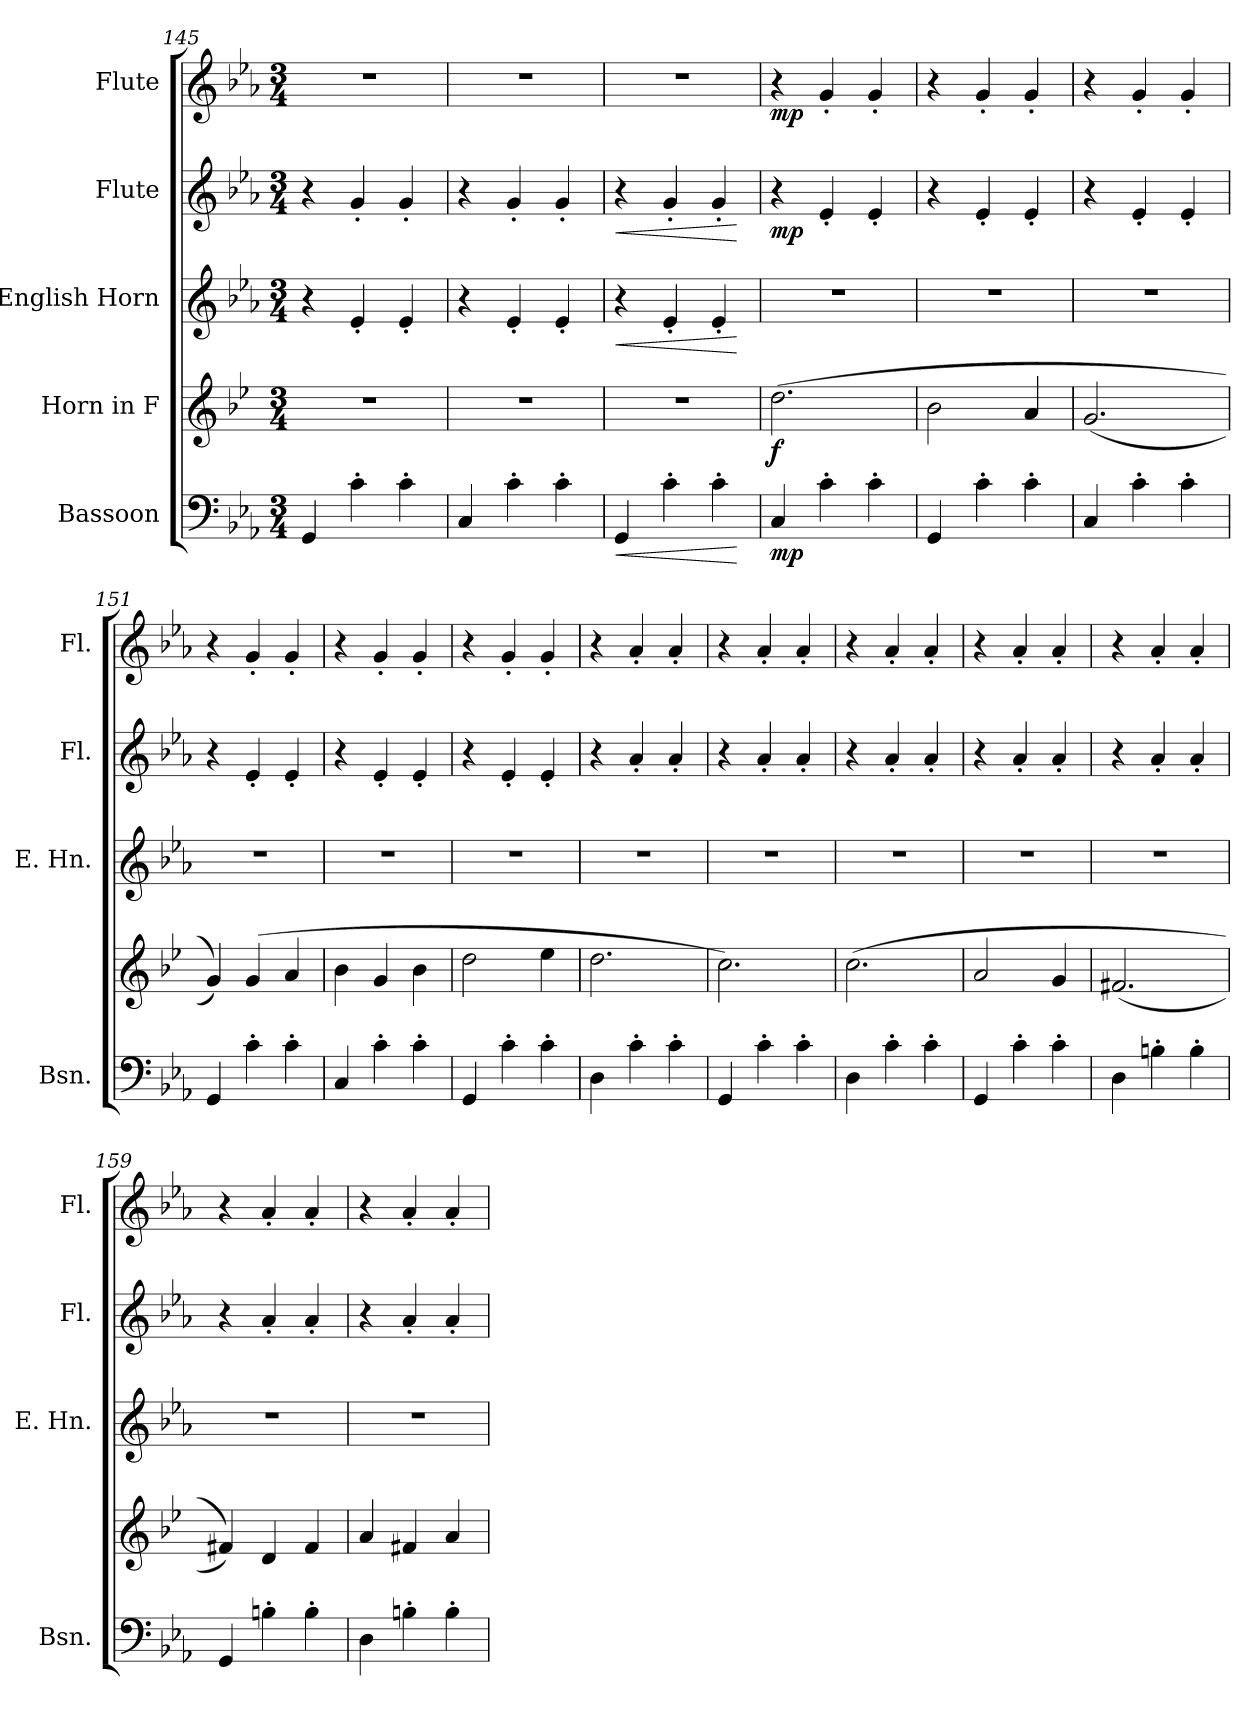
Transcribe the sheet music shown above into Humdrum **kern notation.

**kern	**dynam	**kern	**dynam	**kern	**dynam	**kern	**dynam	**kern	**dynam
*part5	*part5	*part4	*part4	*part3	*part3	*part2	*part2	*part1	*part1
*staff5	*staff5	*staff4	*staff4	*staff3	*staff3	*staff2	*staff2	*staff1	*staff1
*I"Bassoon	*	*I"Horn in F	*	*I"English Horn	*	*I"Flute	*	*I"Flute	*
*I'Bsn.	*	*	*	*I'E. Hn.	*	*I'Fl.	*	*I'Fl.	*
*clefF4	*	*clefG2	*	*clefG2	*	*clefG2	*	*clefG2	*
*	*	*ITrd4c7	*	*ITrd4c7	*	*	*	*	*
*k[b-e-a-]	*	*k[b-e-a-]	*	*k[b-e-a-d-]	*	*k[b-e-a-]	*	*k[b-e-a-]	*
*M3/4	*	*M3/4	*	*M3/4	*	*M3/4	*	*M3/4	*
=145	=145	=145	=145	=145	=145	=145	=145	=145	=145
4GG/	.	2.r	.	4r	.	4r	.	2.r	.
4c'\	.	.	.	4A-'/	.	4g'/	.	.	.
4c'\	.	.	.	4A-'/	.	4g'/	.	.	.
=146	=146	=146	=146	=146	=146	=146	=146	=146	=146
4C/	.	2.r	.	4r	.	4r	.	2.r	.
4c'\	.	.	.	4A-'/	.	4g'/	.	.	.
4c'\	.	.	.	4A-'/	.	4g'/	.	.	.
=147	=147	=147	=147	=147	=147	=147	=147	=147	=147
!	!LO:HP:b	!	!	!	!LO:HP:b	!	!LO:HP:b	!	!
4GG/	<	2.r	.	4r	<	4r	<	2.r	.
4c'\	.	.	.	4A-'/	.	4g'/	.	.	.
4c'\	.	.	.	4A-'/	.	4g'/	.	.	.
.	[	.	.	.	[	.	[	.	.
!!LO:PB:g=z
=148	=148	=148	=148	=148	=148	=148	=148	=148	=148
!	!LO:DY:b	!	!LO:DY:b	!	!	!	!LO:DY:b	!	!LO:DY:b
4C/	mp	(2.g\	f	2.r	.	4r	mp	4r	mp
4c'\	.	.	.	.	.	4e-'/	.	4g'/	.
4c'\	.	.	.	.	.	4e-'/	.	4g'/	.
=149	=149	=149	=149	=149	=149	=149	=149	=149	=149
4GG/	.	2e-\	.	2.r	.	4r	.	4r	.
4c'\	.	.	.	.	.	4e-'/	.	4g'/	.
4c'\	.	4d/	.	.	.	4e-'/	.	4g'/	.
=150	=150	=150	=150	=150	=150	=150	=150	=150	=150
4C/	.	(2.c/	.	2.r	.	4r	.	4r	.
4c'\	.	.	.	.	.	4e-'/	.	4g'/	.
4c'\	.	.	.	.	.	4e-'/	.	4g'/	.
=151	=151	=151	=151	=151	=151	=151	=151	=151	=151
4GG/	.	4c/))	.	2.r	.	4r	.	4r	.
4c'\	.	(4c/	.	.	.	4e-'/	.	4g'/	.
4c'\	.	4d/	.	.	.	4e-'/	.	4g'/	.
=152	=152	=152	=152	=152	=152	=152	=152	=152	=152
4C/	.	4e-\	.	2.r	.	4r	.	4r	.
4c'\	.	4c/	.	.	.	4e-'/	.	4g'/	.
4c'\	.	4e-\	.	.	.	4e-'/	.	4g'/	.
=153	=153	=153	=153	=153	=153	=153	=153	=153	=153
4GG/	.	2g\	.	2.r	.	4r	.	4r	.
4c'\	.	.	.	.	.	4e-'/	.	4g'/	.
4c'\	.	4a-\	.	.	.	4e-'/	.	4g'/	.
=154	=154	=154	=154	=154	=154	=154	=154	=154	=154
4D\	.	2.g\	.	2.r	.	4r	.	4r	.
4c'\	.	.	.	.	.	4a-'/	.	4a-'/	.
4c'\	.	.	.	.	.	4a-'/	.	4a-'/	.
=155	=155	=155	=155	=155	=155	=155	=155	=155	=155
4GG/	.	2.f\)	.	2.r	.	4r	.	4r	.
4c'\	.	.	.	.	.	4a-'/	.	4a-'/	.
4c'\	.	.	.	.	.	4a-'/	.	4a-'/	.
!!LO:LB:g=z
=156	=156	=156	=156	=156	=156	=156	=156	=156	=156
4D\	.	(2.f\	.	2.r	.	4r	.	4r	.
4c'\	.	.	.	.	.	4a-'/	.	4a-'/	.
4c'\	.	.	.	.	.	4a-'/	.	4a-'/	.
=157	=157	=157	=157	=157	=157	=157	=157	=157	=157
4GG/	.	2d/	.	2.r	.	4r	.	4r	.
4c'\	.	.	.	.	.	4a-'/	.	4a-'/	.
4c'\	.	4c/	.	.	.	4a-'/	.	4a-'/	.
=158	=158	=158	=158	=158	=158	=158	=158	=158	=158
4D\	.	(2.Bn/	.	2.r	.	4r	.	4r	.
4Bn'\	.	.	.	.	.	4a-'/	.	4a-'/	.
4B'\	.	.	.	.	.	4a-'/	.	4a-'/	.
=159	=159	=159	=159	=159	=159	=159	=159	=159	=159
4GG/	.	4Bn/))	.	2.r	.	4r	.	4r	.
4Bn'\	.	4G/	.	.	.	4a-'/	.	4a-'/	.
4B'\	.	4B/	.	.	.	4a-'/	.	4a-'/	.
=160	=160	=160	=160	=160	=160	=160	=160	=160	=160
4D\	.	4d/	.	2.r	.	4r	.	4r	.
4Bn'\	.	4Bn/	.	.	.	4a-'/	.	4a-'/	.
4B'\	.	4d/	.	.	.	4a-'/	.	4a-'/	.
=	=	=	=	=	=	=	=	=	=
*-	*-	*-	*-	*-	*-	*-	*-	*-	*-
